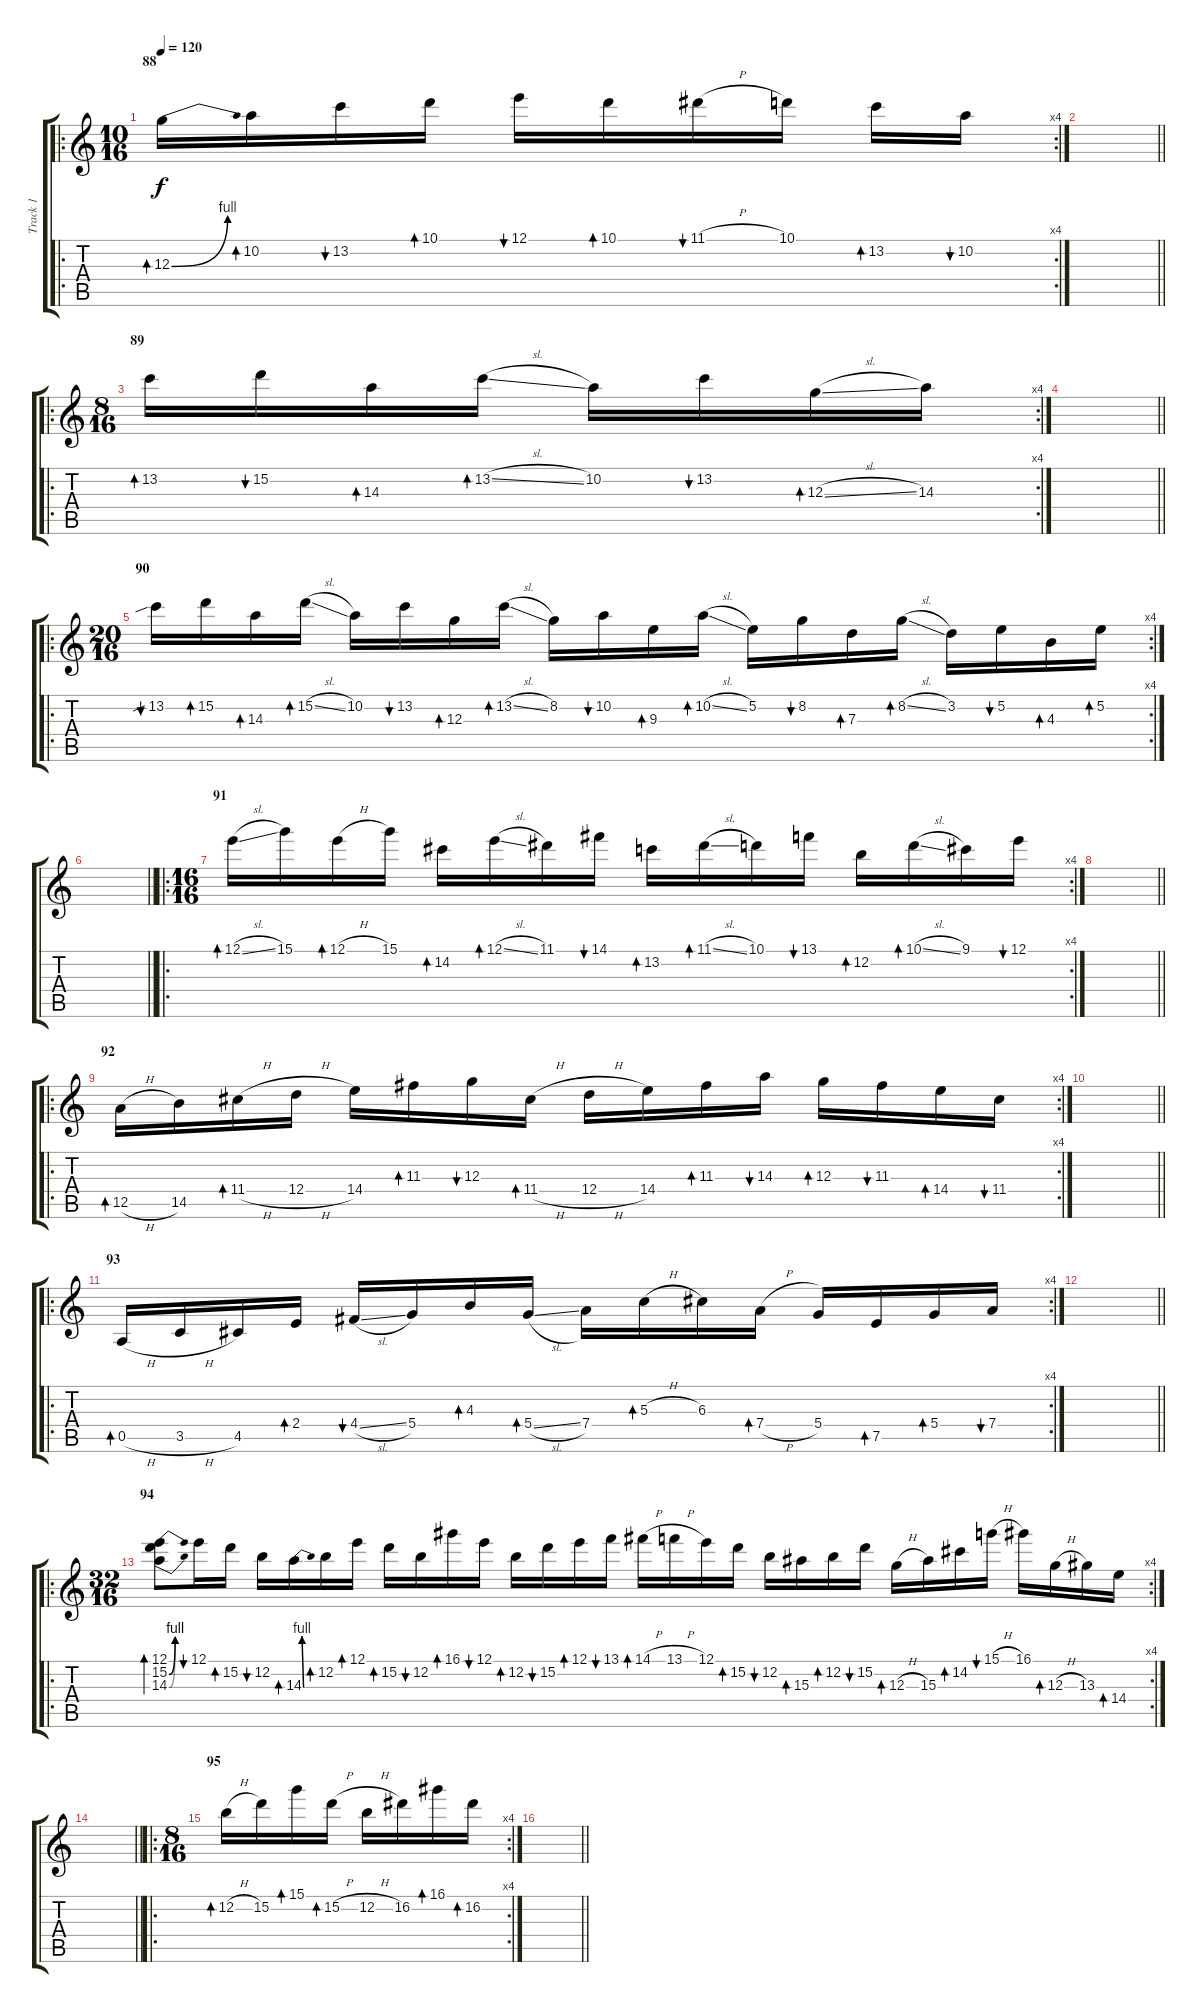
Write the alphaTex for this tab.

\track ("Track 1" "Track 1") {instrument distortionguitar}
\staff {score tabs}
\tuning (E4 B3 G3 D3 A2 E2) {hide}
\ro
\rc 4
\ts (10 16)
\section ("" "88")
\tempo 120
\clef g2
\ks c
12.3{be (bend 0 0 60 4)}.16{bd 60 dy f} 10.2.16{bd 60} 13.2.16{bu 60} 10.1.16{bd 60} 12.1.16{bu 60} 10.1.16{bd 60} 11.1{h}.16{bu 60} 10.1.16 13.2.16{bd 60} 10.2.16{bu 60} |
\barLineRight lightlight
|
\ro
\rc 4
\ts (8 16)
\section ("" "89")
13.2.16{bd 60} 15.2.16{bu 60} 14.3.16{bd 60} 13.2{sl}.16{bd 60} 10.2.16 13.2.16{bu 60} 12.3{sl}.16{bd 60} 14.3.16 |
\barLineRight lightlight
|
\ro
\rc 4
\ts (20 16)
\section ("" "90")
13.2{sib}.16{bu 60} 15.2.16{bd 60} 14.3.16{bd 60} 15.2{sl}.16{bd 60} 10.2.16 13.2.16{bu 60} 12.3.16{bd 60} 13.2{sl}.16{bd 60} 8.2.16 10.2.16{bu 60} 9.3.16{bd 60} 10.2{sl}.16{bd 60} 5.2.16 8.2.16{bu 60} 7.3.16{bd 60} 8.2{sl}.16{bd 60} 3.2.16 5.2.16{bu 60} 4.3.16{bd 60} 5.2.16{bd 60} |
\barLineRight lightlight
|
\ro
\rc 4
\ts (16 16)
\section ("" "91")
12.1{sl}.16{bd 60} 15.1.16 12.1{h}.16{bd 60} 15.1.16 14.2.16{bd 60} 12.1{sl}.16{bd 60} 11.1.16 14.1.16{bu 60} 13.2.16{bd 60} 11.1{sl}.16{bd 60} 10.1.16 13.1.16{bu 60} 12.2.16{bd 60} 10.1{sl}.16{bd 60} 9.1.16 12.1.16{bu 60} |
\barLineRight lightlight
|
\ro
\rc 4
\section ("" "92")
12.5{h}.16{bd 60} 14.5.16 11.4{h}.16{bd 60} 12.4{h}.16 14.4.16 11.3.16{bd 60} 12.3.16{bu 60} 11.4{h}.16{bd 60} 12.4{h}.16 14.4.16 11.3.16{bd 60} 14.3.16{bu 60} 12.3.16{bd 60} 11.3.16{bu 60} 14.4.16{bd 60} 11.4.16{bu 60} |
\barLineRight lightlight
|
\ro
\rc 4
\section ("" "93")
0.5{h}.16{bd 60} 3.5{h}.16 4.5.16 2.4.16{bd 60} 4.4{sl}.16{bu 60} 5.4.16 4.3.16{bd 60} 5.4{sl}.16{bd 60} 7.4.16 5.3{h}.16{bd 60} 6.3.16 7.4{h}.16{bd 60} 5.4.16 7.5.16{bd 60} 5.4.16{bd 60} 7.4.16{bu 60} |
\barLineRight lightlight
|
\ro
\rc 4
\ts (32 16)
\section ("" "94")
(12.1 15.2{be (bend 0 0 60 4)} 14.3{be (bend 0 0 60 4)}).8{bd 60} 12.1.16{bu 60} 15.2.16{bd 60} 12.2.16{bu 60} 14.3{be (bend 0 0 60 4)}.16{bd 60} 12.2.16{bd 60} 12.1.16{bd 60} 15.2.16{bd 60} 12.2.16{bu 60} 16.1.16{bd 60} 12.1.16{bu 60} 12.2.16{bd 60} 15.2.16{bu 60} 12.1.16{bd 60} 13.1.16{bu 60} 14.1{h}.16{bd 60} 13.1{h}.16 12.1.16 15.2.16{bd 60} 12.2.16{bu 60} 15.3.16{bd 60} 12.2.16{bd 60} 15.2.16{bu 60} 12.3{h}.16{bd 60} 15.3.16 14.2.16{bd 60} 15.1{h}.16{bu 60} 16.1.16 12.3{h}.16{bd 60} 13.3.16 14.4.16{bd 60} |
\barLineRight lightlight
|
\ro
\rc 4
\ts (8 16)
\section ("" "95")
12.2{h}.16{bd 60} 15.2.16 15.1.16{bd 60} 15.2{h}.16{bd 60} 12.2{h}.16 16.2.16 16.1.16{bd 60} 16.2.16{bd 60} |
\barLineRight lightlight
